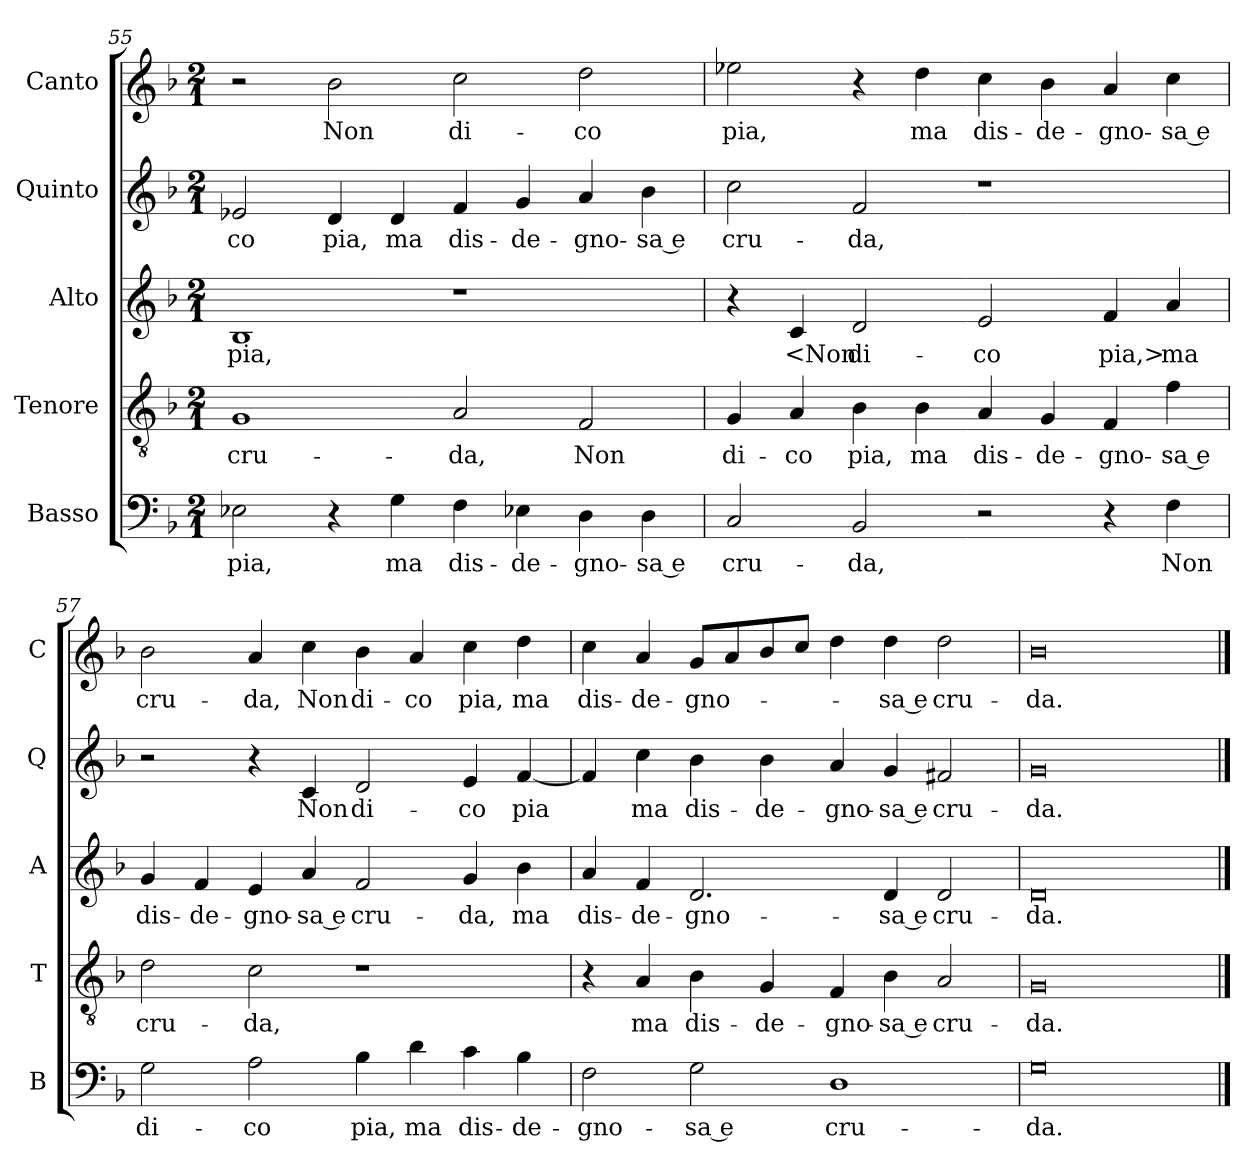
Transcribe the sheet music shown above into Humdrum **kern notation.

**kern	**text	**kern	**text	**kern	**text	**kern	**text	**kern	**text
*part5	*part5	*part4	*part4	*part3	*part3	*part2	*part2	*part1	*part1
*staff5	*staff5	*staff4	*staff4	*staff3	*staff3	*staff2	*staff2	*staff1	*staff1
*I"Basso	*	*I"Tenore	*	*I"Alto	*	*I"Quinto	*	*I"Canto	*
*I'B	*	*I'T	*	*I'A	*	*I'Q	*	*I'C	*
*clefF4	*	*clefGv2	*	*clefG2	*	*clefG2	*	*clefG2	*
*k[b-]	*	*k[b-]	*	*k[b-]	*	*k[b-]	*	*k[b-]	*
*M2/1	*	*M2/1	*	*M2/1	*	*M2/1	*	*M2/1	*
=55	=55	=55	=55	=55	=55	=55	=55	=55	=55
2E-X	pia,	1G	cru-	1B-	pia,	2e-X	-co	2r	.
4r	.	.	.	.	.	4d	pia,	2b-	Non
4G	ma	.	.	.	.	4d	ma	.	.
4F	dis-	2A	-da,	1r	.	4f	dis-	2cc	di-
4E-X	-de-	.	.	.	.	4g	-de-	.	.
4D	-gno-	2F	Non	.	.	4a	-gno-	2dd	-co
4D	-sa e	.	.	.	.	4b-	-sa e	.	.
=56	=56	=56	=56	=56	=56	=56	=56	=56	=56
2C	cru-	4G	di-	4r	.	2cc	cru-	2ee-X	pia,
.	.	4A	-co	4c	<Non	.	.	.	.
2BB-	-da,	4B-	pia,	2d	di-	2f	-da,	4r	.
.	.	4B-	ma	.	.	.	.	4dd	ma
2r	.	4A	dis-	2e	-co	1r	.	4cc	dis-
.	.	4G	-de-	.	.	.	.	4b-	-de-
4r	.	4F	-gno-	4f	pia,>	.	.	4a	-gno-
4F	Non	4f	-sa e	4a	ma	.	.	4cc	-sa e
=57	=57	=57	=57	=57	=57	=57	=57	=57	=57
2G	di-	2d	cru-	4g	dis-	2r	.	2b-	cru-
.	.	.	.	4f	-de-	.	.	.	.
2A	-co	2c	-da,	4e	-gno-	4r	.	4a	-da,
.	.	.	.	4a	-sa e	4c	Non	4cc	Non
4B-	pia,	1r	.	2f	cru-	2d	di-	4b-	di-
4d	ma	.	.	.	.	.	.	4a	-co
4c	dis-	.	.	4g	-da,	4e	-co	4cc	pia,
4B-	-de-	.	.	4b-	ma	[4f	pia	4dd	ma
=58	=58	=58	=58	=58	=58	=58	=58	=58	=58
2F	-gno-	4r	.	4a	dis-	4f]	.	4cc	dis-
.	.	4A	ma	4f	-de-	4cc	ma	4a	-de-
2G	-sa e	4B-	dis-	2.d	-gno-	4b-	dis-	8gL	-gno-
.	.	.	.	.	.	.	.	8a	.
.	.	4G	-de-	.	.	4b-	-de-	8b-	.
.	.	.	.	.	.	.	.	8ccJ	.
1D	cru-	4F	-gno-	.	.	4a	-gno-	4dd	.
.	.	4B-	-sa e	4d	-sa e	4g	-sa e	4dd	-sa e
.	.	2A	cru-	2d	cru-	2f#X	cru-	2dd	cru-
=59	=59	=59	=59	=59	=59	=59	=59	=59	=59
0G	-da.	0G	-da.	0d	-da.	0g	-da.	0b-	-da.
==	==	==	==	==	==	==	==	==	==
*-	*-	*-	*-	*-	*-	*-	*-	*-	*-
